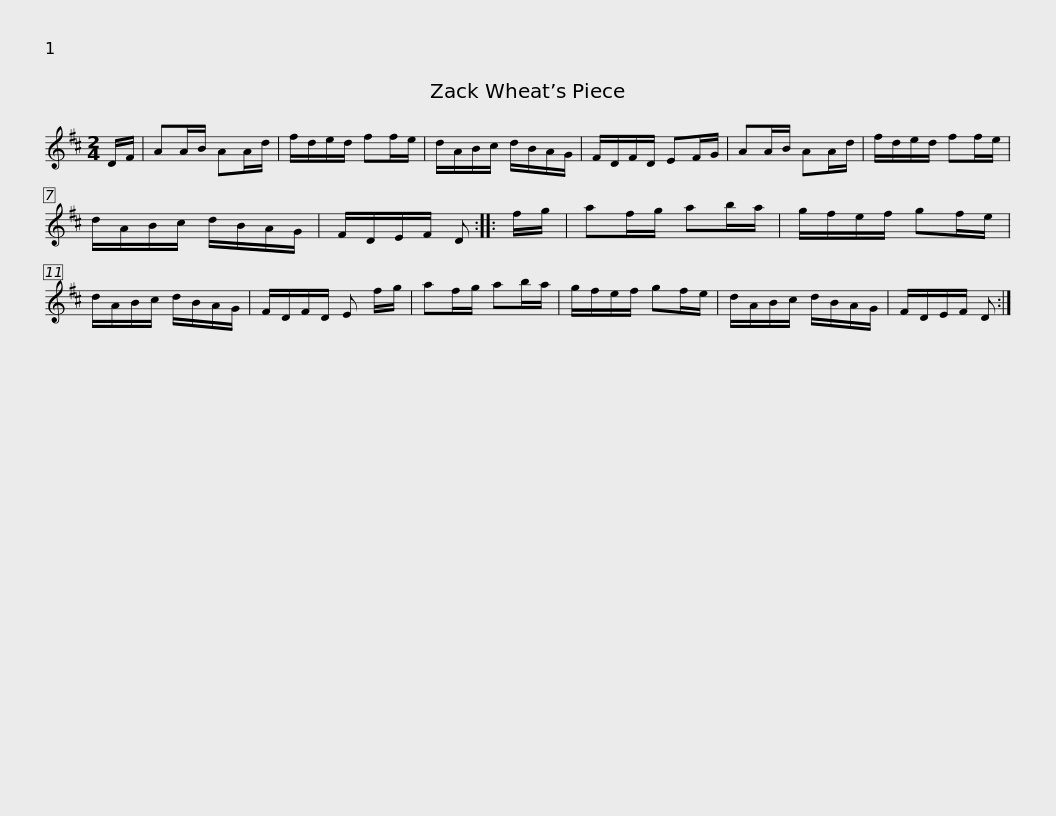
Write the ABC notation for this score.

X:1
L:1/8
M:2/4
I:linebreak $
K:D
V:1 treble
V:1
 D/F/ | AA/B/ AA/d/ | f/d/e/d/ ff/e/ | d/A/B/c/ d/B/A/G/ | F/D/F/D/ EF/G/ | %5
 AA/B/ AA/d/ | f/d/e/d/ ff/e/ |$ d/A/B/c/ d/B/A/G/ | F/D/E/F/ D :: f/g/ | %10
 af/g/ ab/a/ | g/f/e/f/ gf/e/ | d/A/B/c/ d/B/A/G/ | F/D/F/D/ E f/g/ |$ af/g/ ab/a/ | %15
 g/f/e/f/ gf/e/ | d/A/B/c/ d/B/A/G/ | F/D/E/F/ D :| %18
